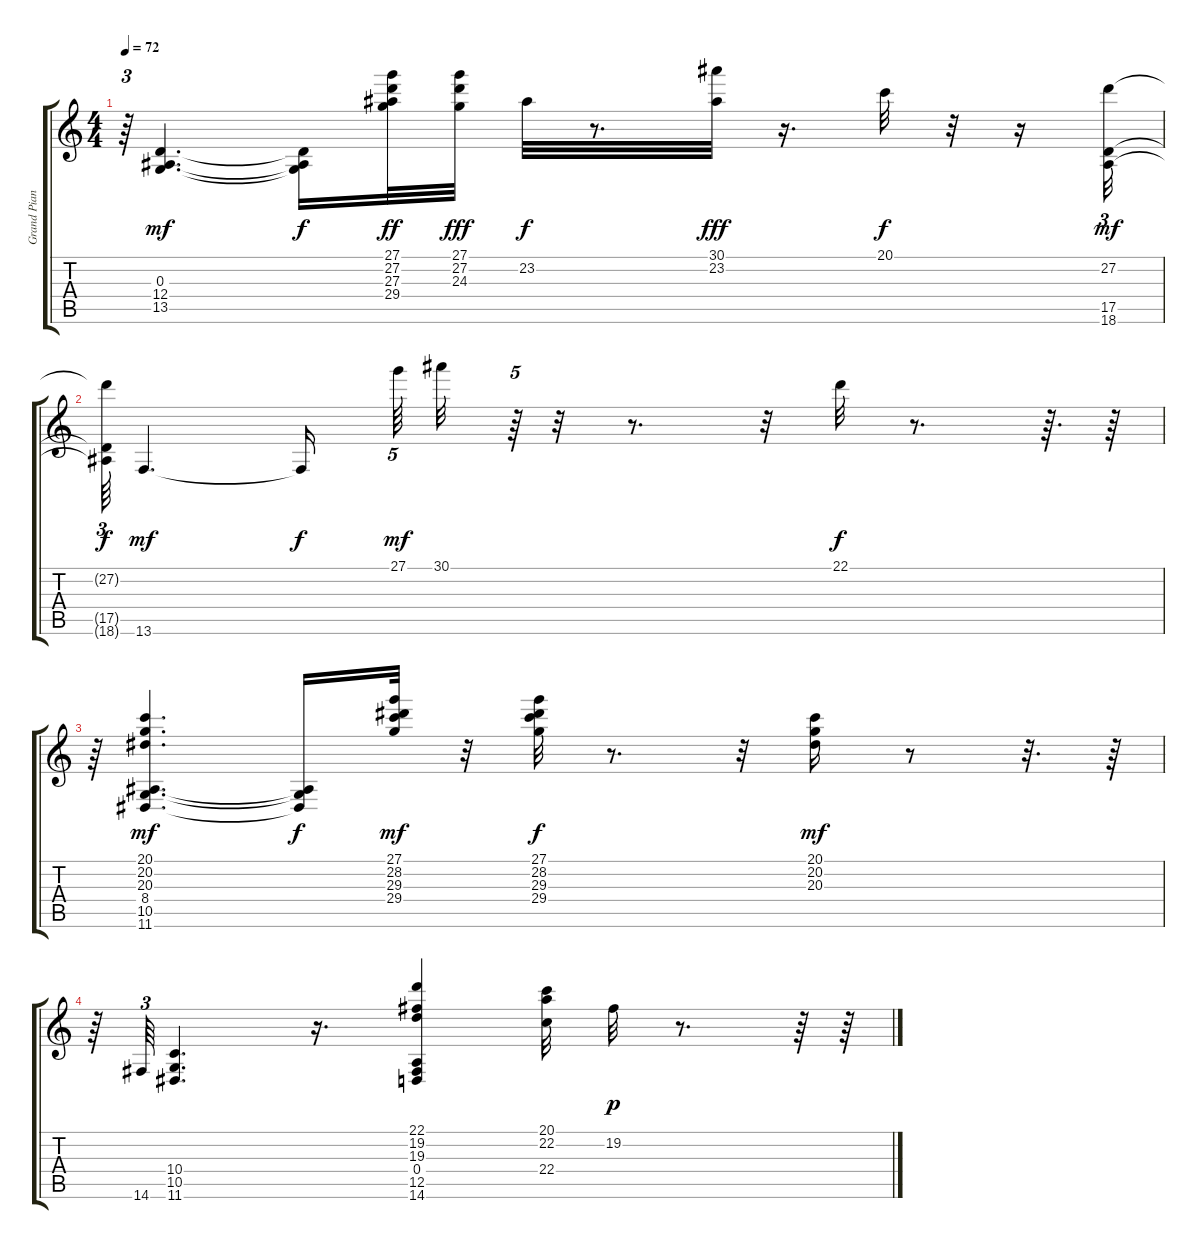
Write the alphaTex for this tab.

\track ("Grand Piano" "Grand Pian") {instrument acousticgrandpiano}
\staff {score tabs}
\tuning (E4 B3 G3 D3 A2 E2) {hide}
\ts (4 4)
\tempo 72
\clef g2
\ks c
r.64{tu (3 2) dy f} (0.3 12.4 13.5).4{d dy mf} (0.3{t} 12.4{t} 13.5{t}).16{dy f} (27.1 27.2 27.3 29.4).32{dy ff} (27.1 27.2 24.3).32{dy fff} 23.2.32{dy f} r.8{d} (30.1 23.2).32{dy fff} r.16{d} 20.1.32{dy f} r.32 r.16 (27.2 17.5 18.6).32{tu (3 2) dy mf} |
(27.2{t} 17.5{t} 18.6{t}).64{tu (3 2) dy f} 13.6.4{d dy mf} 13.6{t}.16{dy f beam splitsecondary} 27.1.64{tu (5 4) dy mf} 30.1.32 r.64{tu (5 4)} r.32 r.8{d} r.32 22.1.32{dy f} r.8{d} r.64{d} r.64 |
r.64 (20.1 20.2 20.3 8.4 10.5 11.6).4{d dy mf} (8.4{t} 10.5{t} 11.6{t}).16{dy f} (27.1 28.2 29.3 29.4).32{dy mf} r.32 (27.1 28.2 29.3 29.4).32{dy f} r.8{d} r.32 (20.1 20.2 20.3).16{dy mf} r.8 r.32{d} r.64 |
r.64 14.6.64{tu (3 2)} (10.4 10.5 11.6).4{d} r.16{d} (22.1 19.2 19.3 0.4 12.5 14.6).4 (20.1 22.2 22.4).32 19.2.32{dy p} r.8{d} r.64 r.64
